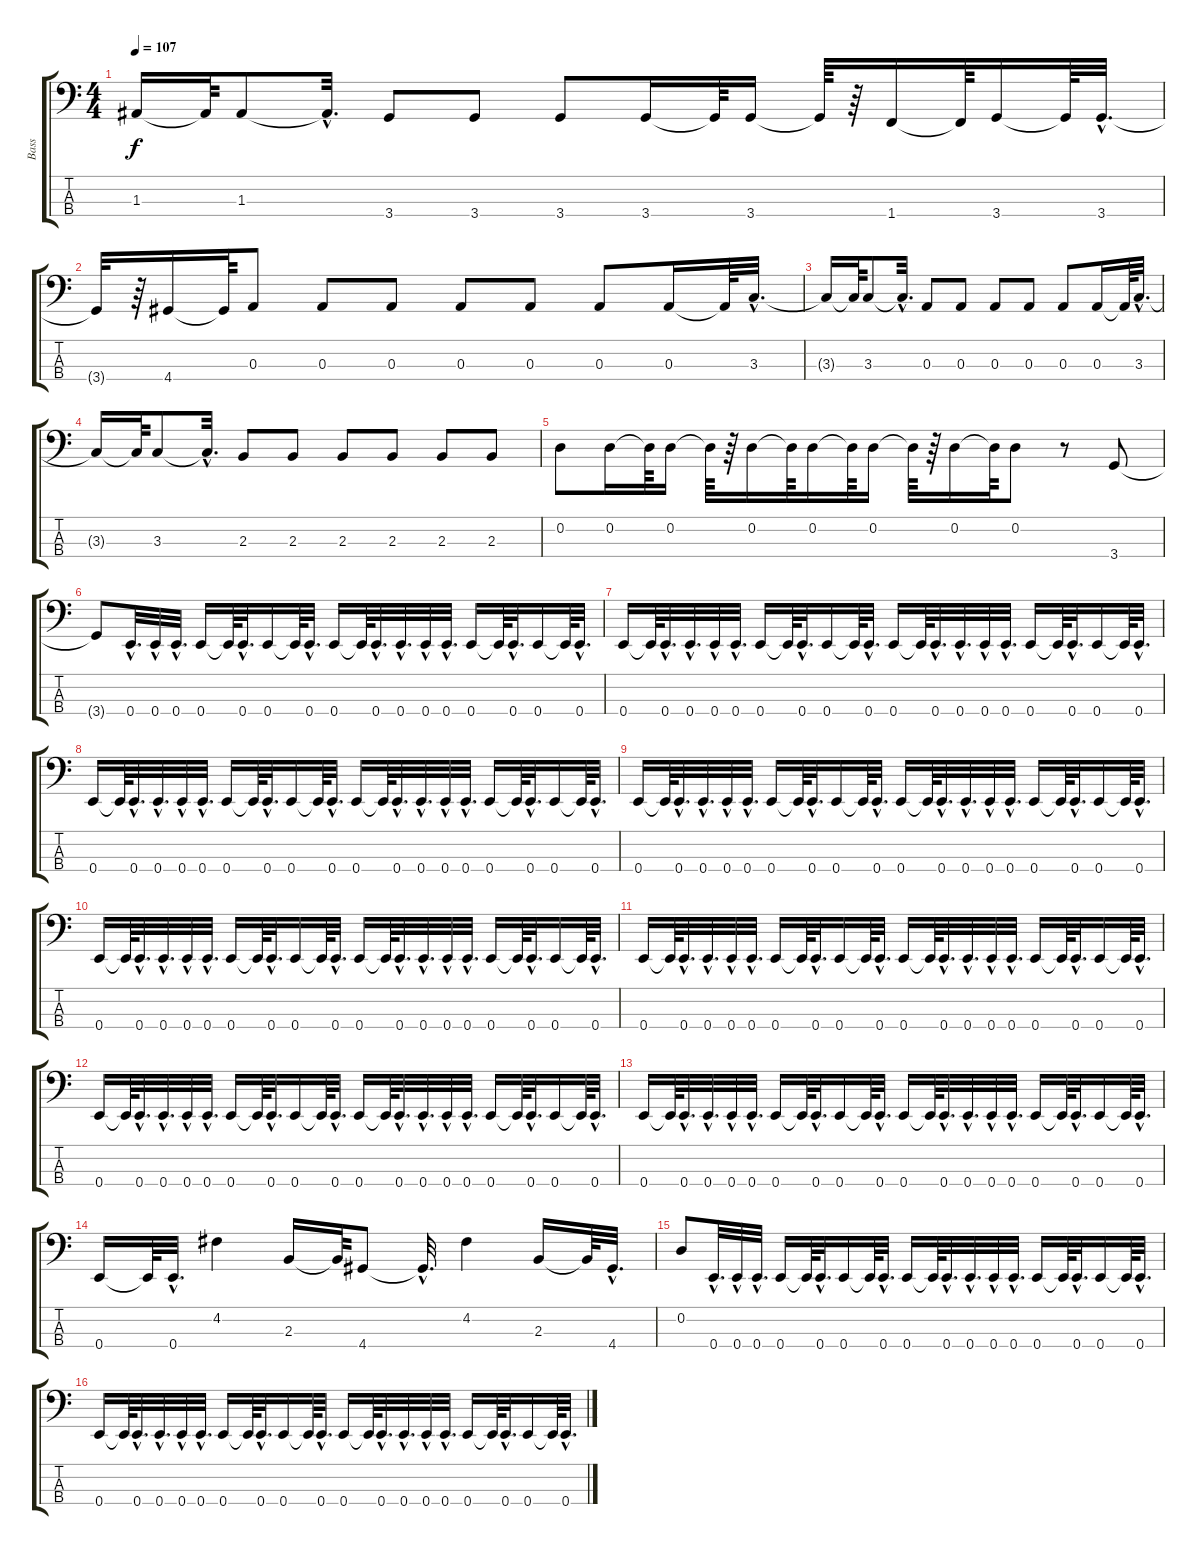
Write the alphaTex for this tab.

\track ("Bass" "Bass") {instrument electricbasspick}
\staff {score tabs}
\tuning (G2 D2 A1 E1) {hide}
\ts (4 4)
\tempo 107
\clef f4
\ks c
1.3{t}.16{dy f} 1.3{t}.64 1.3.8 1.3{hac t}.32{d} 3.4.8 3.4.8 3.4.8 3.4.16 3.4{t}.64 3.4.16 3.4{t}.64 r.64 1.4.16 1.4{t}.64 3.4.16 3.4{t}.64 3.4{hac}.32{d} |
3.4{t}.32 r.64 4.4.16 4.4{t}.64 0.3.8 0.3.8 0.3.8 0.3.8 0.3.8 0.3.8 0.3.16 0.3{t}.64 3.3{hac}.32{d} |
3.3{t}.16 3.3{t}.64 3.3.8 3.3{hac t}.32{d} 0.3.8 0.3.8 0.3.8 0.3.8 0.3.8 0.3.16 0.3{t}.64 3.3{hac}.32{d} |
3.3{t}.16 3.3{t}.64 3.3.8 3.3{hac t}.32{d} 2.3.8 2.3.8 2.3.8 2.3.8 2.3.8 2.3.8 |
0.2.8 0.2.16 0.2{t}.64 0.2.16 0.2{t}.64 r.64 0.2.16 0.2{t}.64 0.2.16 0.2{t}.64 0.2.16 0.2{t}.64 r.64 0.2.16 0.2{t}.64 0.2.8 r.8 3.4.8 |
3.4{t}.8 0.4{hac}.32{d} 0.4{hac}.32 0.4{hac}.32{d} 0.4.16 0.4{t}.64 0.4{hac}.32{d} 0.4.16 0.4{t}.64 0.4{hac}.32{d} 0.4.16 0.4{t}.64 0.4{hac}.32{d} 0.4{hac}.32{d} 0.4{hac}.32 0.4{hac}.32{d} 0.4.16 0.4{t}.64 0.4{hac}.32{d} 0.4.16 0.4{t}.64 0.4{hac}.32{d} |
0.4.16 0.4{t}.64 0.4{hac}.32{d} 0.4{hac}.32{d} 0.4{hac}.32 0.4{hac}.32{d} 0.4.16 0.4{t}.64 0.4{hac}.32{d} 0.4.16 0.4{t}.64 0.4{hac}.32{d} 0.4.16 0.4{t}.64 0.4{hac}.32{d} 0.4{hac}.32{d} 0.4{hac}.32 0.4{hac}.32{d} 0.4.16 0.4{t}.64 0.4{hac}.32{d} 0.4.16 0.4{t}.64 0.4{hac}.32{d} |
0.4.16 0.4{t}.64 0.4{hac}.32{d} 0.4{hac}.32{d} 0.4{hac}.32 0.4{hac}.32{d} 0.4.16 0.4{t}.64 0.4{hac}.32{d} 0.4.16 0.4{t}.64 0.4{hac}.32{d} 0.4.16 0.4{t}.64 0.4{hac}.32{d} 0.4{hac}.32{d} 0.4{hac}.32 0.4{hac}.32{d} 0.4.16 0.4{t}.64 0.4{hac}.32{d} 0.4.16 0.4{t}.64 0.4{hac}.32{d} |
0.4.16 0.4{t}.64 0.4{hac}.32{d} 0.4{hac}.32{d} 0.4{hac}.32 0.4{hac}.32{d} 0.4.16 0.4{t}.64 0.4{hac}.32{d} 0.4.16 0.4{t}.64 0.4{hac}.32{d} 0.4.16 0.4{t}.64 0.4{hac}.32{d} 0.4{hac}.32{d} 0.4{hac}.32 0.4{hac}.32{d} 0.4.16 0.4{t}.64 0.4{hac}.32{d} 0.4.16 0.4{t}.64 0.4{hac}.32{d} |
0.4.16 0.4{t}.64 0.4{hac}.32{d} 0.4{hac}.32{d} 0.4{hac}.32 0.4{hac}.32{d} 0.4.16 0.4{t}.64 0.4{hac}.32{d} 0.4.16 0.4{t}.64 0.4{hac}.32{d} 0.4.16 0.4{t}.64 0.4{hac}.32{d} 0.4{hac}.32{d} 0.4{hac}.32 0.4{hac}.32{d} 0.4.16 0.4{t}.64 0.4{hac}.32{d} 0.4.16 0.4{t}.64 0.4{hac}.32{d} |
0.4.16 0.4{t}.64 0.4{hac}.32{d} 0.4{hac}.32{d} 0.4{hac}.32 0.4{hac}.32{d} 0.4.16 0.4{t}.64 0.4{hac}.32{d} 0.4.16 0.4{t}.64 0.4{hac}.32{d} 0.4.16 0.4{t}.64 0.4{hac}.32{d} 0.4{hac}.32{d} 0.4{hac}.32 0.4{hac}.32{d} 0.4.16 0.4{t}.64 0.4{hac}.32{d} 0.4.16 0.4{t}.64 0.4{hac}.32{d} |
0.4.16 0.4{t}.64 0.4{hac}.32{d} 0.4{hac}.32{d} 0.4{hac}.32 0.4{hac}.32{d} 0.4.16 0.4{t}.64 0.4{hac}.32{d} 0.4.16 0.4{t}.64 0.4{hac}.32{d} 0.4.16 0.4{t}.64 0.4{hac}.32{d} 0.4{hac}.32{d} 0.4{hac}.32 0.4{hac}.32{d} 0.4.16 0.4{t}.64 0.4{hac}.32{d} 0.4.16 0.4{t}.64 0.4{hac}.32{d} |
0.4.16 0.4{t}.64 0.4{hac}.32{d} 0.4{hac}.32{d} 0.4{hac}.32 0.4{hac}.32{d} 0.4.16 0.4{t}.64 0.4{hac}.32{d} 0.4.16 0.4{t}.64 0.4{hac}.32{d} 0.4.16 0.4{t}.64 0.4{hac}.32{d} 0.4{hac}.32{d} 0.4{hac}.32 0.4{hac}.32{d} 0.4.16 0.4{t}.64 0.4{hac}.32{d} 0.4.16 0.4{t}.64 0.4{hac}.32{d} |
0.4.16 0.4{t}.64 0.4{hac}.32{d} 4.2.4 2.3.16 2.3{t}.64 4.4.8 4.4{hac t}.32{d} 4.2.4 2.3.16 2.3{t}.64 4.4{hac}.32{d} |
0.2.8 0.4{hac}.32{d} 0.4{hac}.32 0.4{hac}.32{d} 0.4.16 0.4{t}.64 0.4{hac}.32{d} 0.4.16 0.4{t}.64 0.4{hac}.32{d} 0.4.16 0.4{t}.64 0.4{hac}.32{d} 0.4{hac}.32{d} 0.4{hac}.32 0.4{hac}.32{d} 0.4.16 0.4{t}.64 0.4{hac}.32{d} 0.4.16 0.4{t}.64 0.4{hac}.32{d} |
0.4.16 0.4{t}.64 0.4{hac}.32{d} 0.4{hac}.32{d} 0.4{hac}.32 0.4{hac}.32{d} 0.4.16 0.4{t}.64 0.4{hac}.32{d} 0.4.16 0.4{t}.64 0.4{hac}.32{d} 0.4.16 0.4{t}.64 0.4{hac}.32{d} 0.4{hac}.32{d} 0.4{hac}.32 0.4{hac}.32{d} 0.4.16 0.4{t}.64 0.4{hac}.32{d} 0.4.16 0.4{t}.64 0.4{hac}.32{d}
